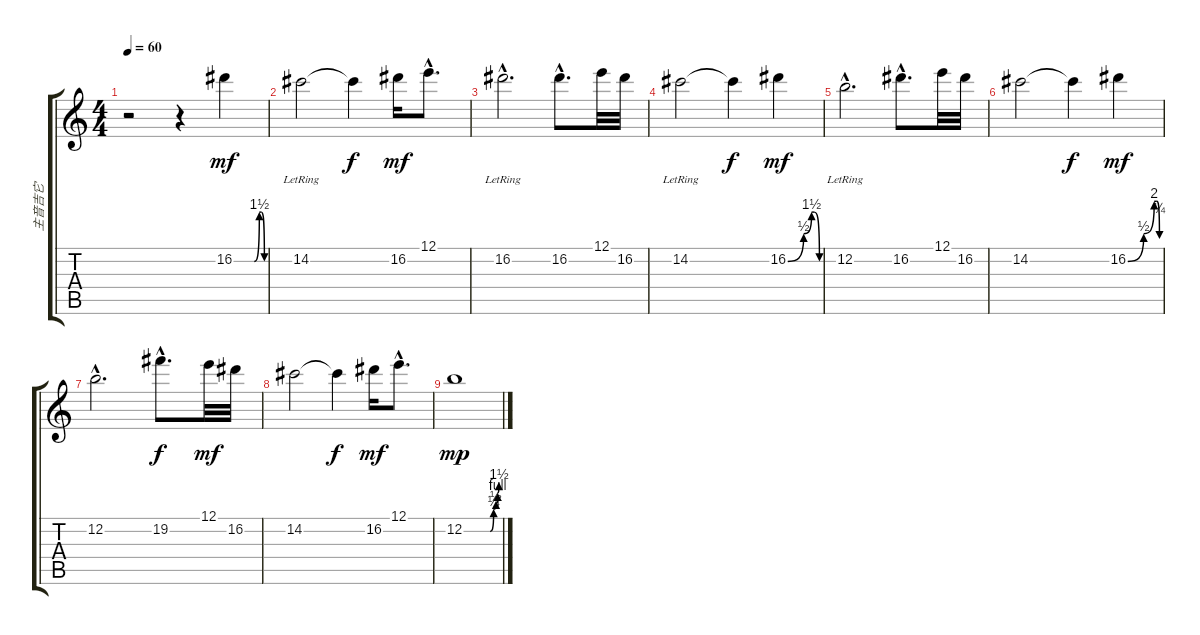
\track ("主音吉它" "主音吉它") {instrument distortionguitar}
\staff {score tabs}
\tuning (E4 B3 G3 D3 A2 E2) {hide}
\ts (4 4)
\tempo 60
\clef g2
\ks c
r.2{dy mf} r.4 16.2{be (custom 0 0 40 0 50 6 54 6 60 0)}.4 |
14.2{lr}.2 14.2{t}.4{dy f} 16.2.16{dy mf} 12.1{hac}.8{d} |
16.2{hac lr}.2{d} 16.2{hac}.8{d} 12.1.32 16.2.32 |
14.2{lr}.2 14.2{t}.4{dy f} 16.2{be (custom 0 0 30 2 45 6 50 6 60 0)}.4{dy mf} |
12.2{hac lr}.2{d} 16.2{hac}.8{d} 12.1.32 16.2.32 |
14.2.2 14.2{t}.4{dy f} 16.2{be (custom 0 0 30 2 50 8 55 8 60 1)}.4{dy mf} |
12.2{hac}.2{d} 19.2{hac}.8{d dy f} 12.1.32{dy mf} 16.2.32 |
14.2.2 14.2{t}.4{dy f} 16.2.16{dy mf} 12.1{hac}.8{d} |
12.2{be (custom 0 0 30 0 45 0 51 1 55 2 58 4 60 6)}.1{dy mp}
